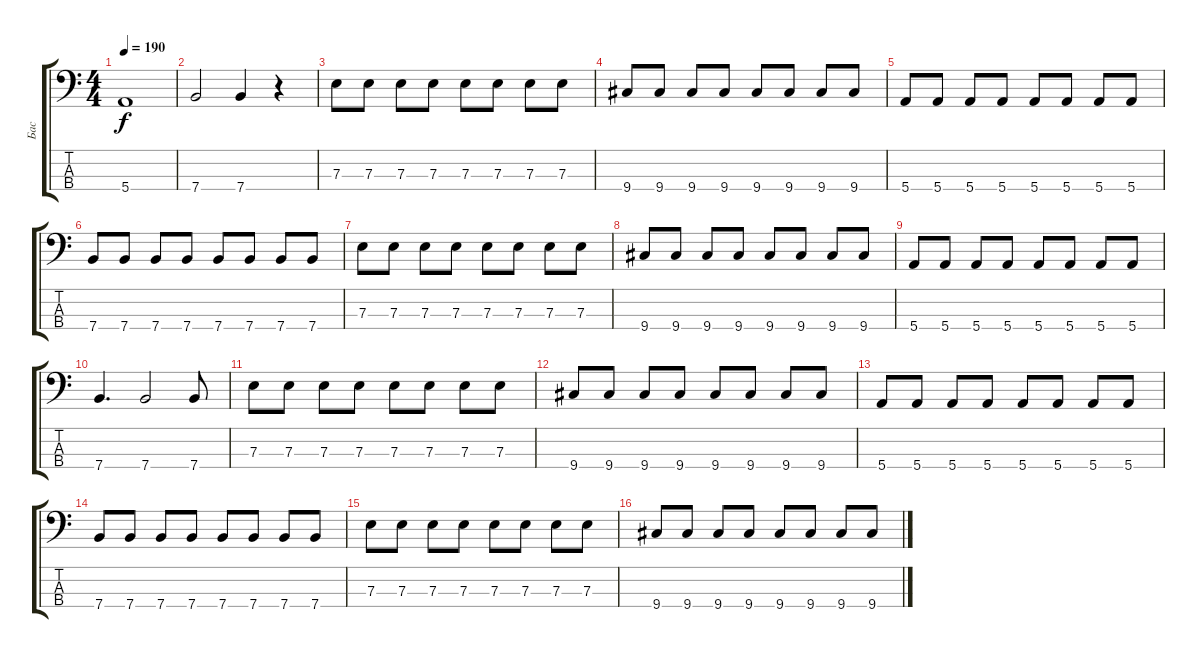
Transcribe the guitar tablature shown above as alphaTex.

\track ("Бас" "Бас") {instrument electricbassfinger}
\staff {score tabs}
\tuning (G2 D2 A1 E1) {hide}
\ts (4 4)
\tempo 190
\clef f4
\ks c
5.4.1{dy f} |
7.4.2 7.4.4 r.4 |
7.3.8 7.3.8 7.3.8 7.3.8 7.3.8 7.3.8 7.3.8 7.3.8 |
9.4.8 9.4.8 9.4.8 9.4.8 9.4.8 9.4.8 9.4.8 9.4.8 |
5.4.8 5.4.8 5.4.8 5.4.8 5.4.8 5.4.8 5.4.8 5.4.8 |
7.4.8 7.4.8 7.4.8 7.4.8 7.4.8 7.4.8 7.4.8 7.4.8 |
7.3.8 7.3.8 7.3.8 7.3.8 7.3.8 7.3.8 7.3.8 7.3.8 |
9.4.8 9.4.8 9.4.8 9.4.8 9.4.8 9.4.8 9.4.8 9.4.8 |
5.4.8 5.4.8 5.4.8 5.4.8 5.4.8 5.4.8 5.4.8 5.4.8 |
7.4.4{d} 7.4.2 7.4.8 |
7.3.8 7.3.8 7.3.8 7.3.8 7.3.8 7.3.8 7.3.8 7.3.8 |
9.4.8 9.4.8 9.4.8 9.4.8 9.4.8 9.4.8 9.4.8 9.4.8 |
5.4.8 5.4.8 5.4.8 5.4.8 5.4.8 5.4.8 5.4.8 5.4.8 |
7.4.8 7.4.8 7.4.8 7.4.8 7.4.8 7.4.8 7.4.8 7.4.8 |
7.3.8 7.3.8 7.3.8 7.3.8 7.3.8 7.3.8 7.3.8 7.3.8 |
9.4.8 9.4.8 9.4.8 9.4.8 9.4.8 9.4.8 9.4.8 9.4.8
